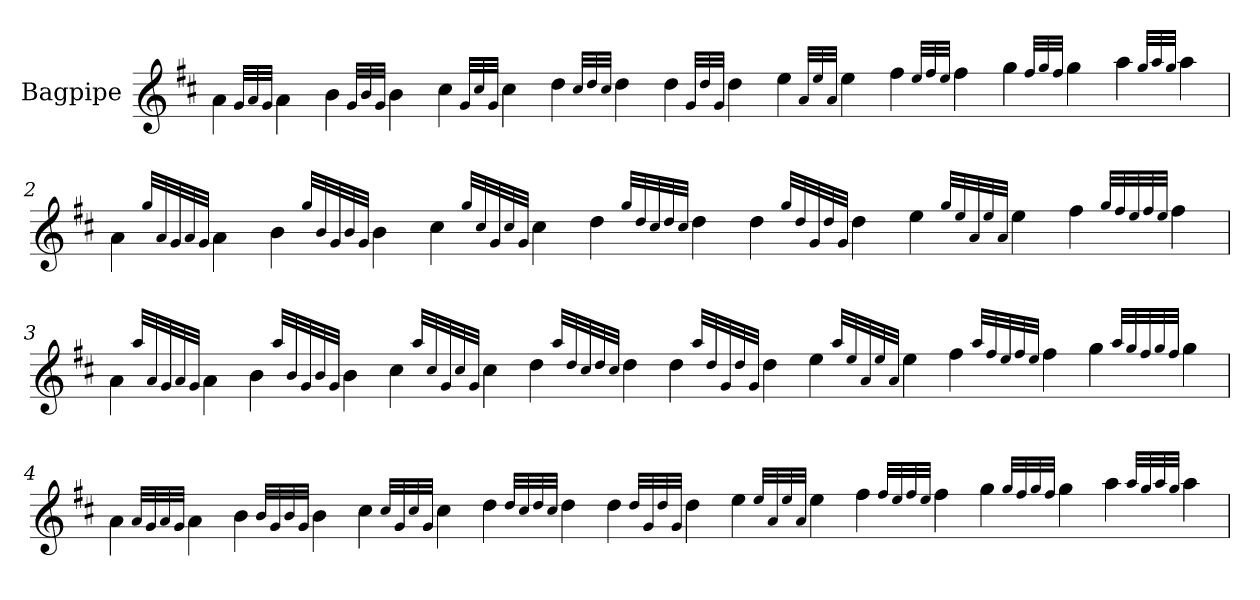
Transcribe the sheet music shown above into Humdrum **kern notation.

**kern
*part1
*staff1
*I"Bagpipe
*I'Bag
*k[f#c#]
=1
4a\
32qg/LLL
32qa/
32qg/JJJ
4a\
4b\
32qg/LLL
32qb/
32qg/JJJ
4b\
4cc#\
32qg/LLL
32qcc#/
32qg/JJJ
4cc#\
4dd\
32qcc#/LLL
32qdd/
32qcc#/JJJ
4dd\
4dd\
32qg/LLL
32qdd/
32qg/JJJ
4dd\
4ee\
32qa/LLL
32qee/
32qa/JJJ
4ee\
4ff#\
32qee/LLL
32qff#/
32qee/JJJ
4ff#\
4gg\
32qff#/LLL
32qgg/
32qff#/JJJ
4gg\
4aa\
32qgg/LLL
32qaa/
32qgg/JJJ
4aa\
=2
4a\
32qgg/LLL
32qa/
32qg/
32qa/
32qg/JJJ
4a\
4b\
32qgg/LLL
32qb/
32qg/
32qb/
32qg/JJJ
4b\
4cc#\
32qgg/LLL
32qcc#/
32qg/
32qcc#/
32qg/JJJ
4cc#\
4dd\
32qgg/LLL
32qdd/
32qcc#/
32qdd/
32qcc#/JJJ
4dd\
4dd\
32qgg/LLL
32qdd/
32qg/
32qdd/
32qg/JJJ
4dd\
4ee\
32qgg/LLL
32qee/
32qa/
32qee/
32qa/JJJ
4ee\
4ff#\
32qgg/LLL
32qff#/
32qee/
32qff#/
32qee/JJJ
4ff#\
=3
4a\
32qaa/LLL
32qa/
32qg/
32qa/
32qg/JJJ
4a\
4b\
32qaa/LLL
32qb/
32qg/
32qb/
32qg/JJJ
4b\
4cc#\
32qaa/LLL
32qcc#/
32qg/
32qcc#/
32qg/JJJ
4cc#\
4dd\
32qaa/LLL
32qdd/
32qcc#/
32qdd/
32qcc#/JJJ
4dd\
4dd\
32qaa/LLL
32qdd/
32qg/
32qdd/
32qg/JJJ
4dd\
4ee\
32qaa/LLL
32qee/
32qa/
32qee/
32qa/JJJ
4ee\
4ff#\
32qaa/LLL
32qff#/
32qee/
32qff#/
32qee/JJJ
4ff#\
4gg\
32qaa/LLL
32qgg/
32qff#/
32qgg/
32qff#/JJJ
4gg\
=4
4a\
32qa/LLL
32qg/
32qa/
32qg/JJJ
4a\
4b\
32qb/LLL
32qg/
32qb/
32qg/JJJ
4b\
4cc#\
32qcc#/LLL
32qg/
32qcc#/
32qg/JJJ
4cc#\
4dd\
32qdd/LLL
32qcc#/
32qdd/
32qcc#/JJJ
4dd\
4dd\
32qdd/LLL
32qg/
32qdd/
32qg/JJJ
4dd\
4ee\
32qee/LLL
32qa/
32qee/
32qa/JJJ
4ee\
4ff#\
32qff#/LLL
32qee/
32qff#/
32qee/JJJ
4ff#\
4gg\
32qgg/LLL
32qff#/
32qgg/
32qff#/JJJ
4gg\
4aa\
32qaa/LLL
32qgg/
32qaa/
32qgg/JJJ
4aa\
=
*-
